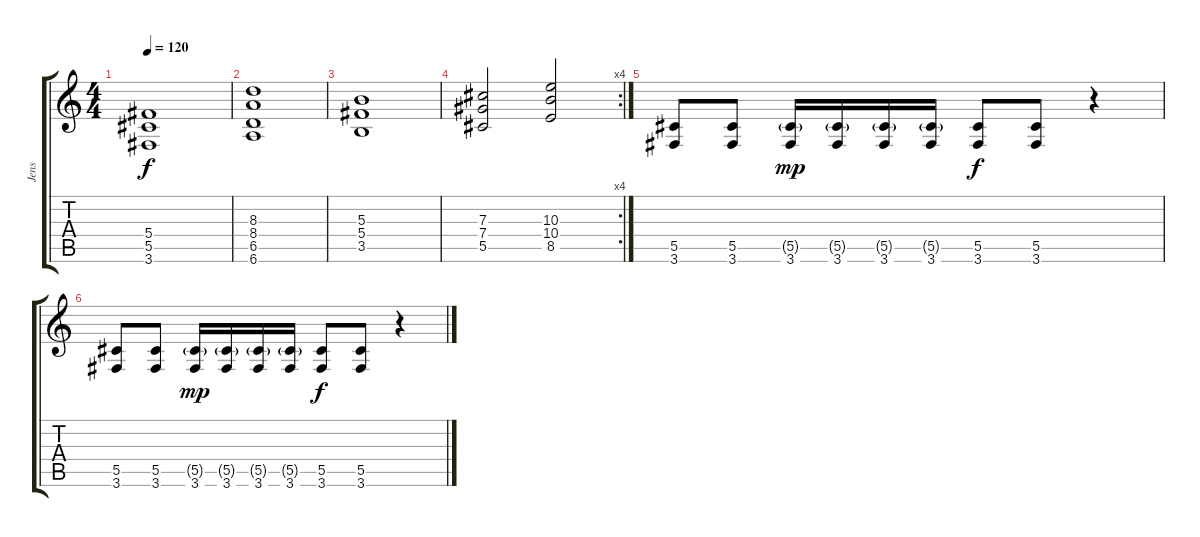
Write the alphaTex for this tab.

\track ("Jens" "Jens") {instrument distortionguitar}
\staff {score tabs}
\tuning (Eb4 Bb3 Gb3 Db3 Ab2 Eb2) {hide}
\ts (4 4)
\tempo 120
\clef g2
\ks c
(5.4 5.5 3.6).1{dy f} |
(8.3 8.4 6.5 6.6).1 |
(5.3 5.4 3.5).1 |
\rc 4
(7.3 7.4 5.5).2 (10.3 10.4 8.5).2 |
(5.5 3.6).8 (5.5 3.6).8 (5.5{g} 3.6).16{dy mp} (5.5{g} 3.6).16 (5.5{g} 3.6).16 (5.5{g} 3.6).16 (5.5 3.6).8{dy f} (5.5 3.6).8 r.4 |
(5.5 3.6).8 (5.5 3.6).8 (5.5{g} 3.6).16{dy mp} (5.5{g} 3.6).16 (5.5{g} 3.6).16 (5.5{g} 3.6).16 (5.5 3.6).8{dy f} (5.5 3.6).8 r.4
